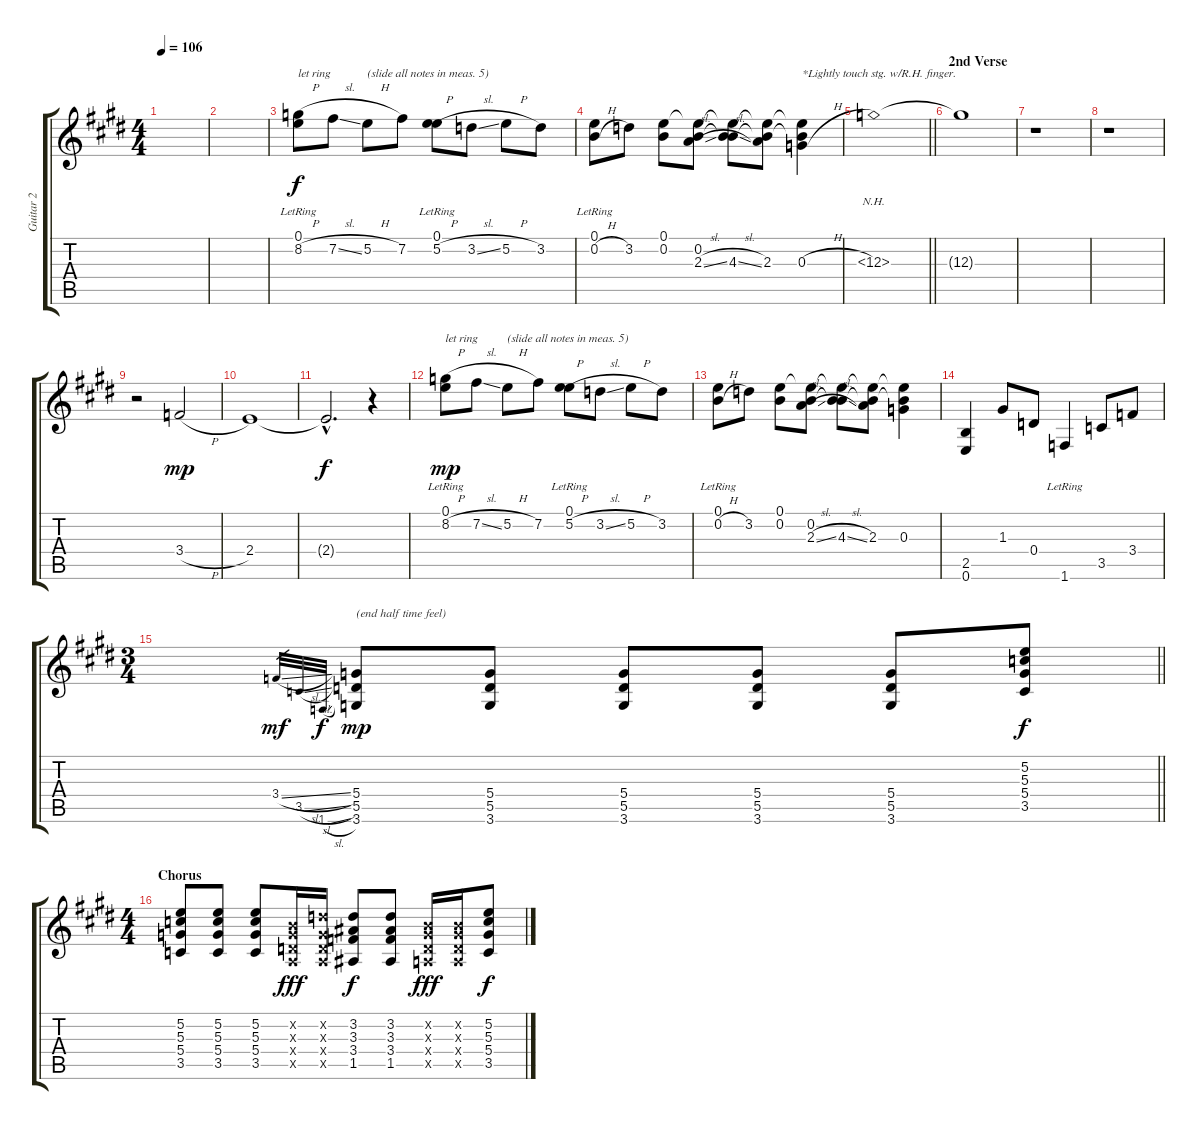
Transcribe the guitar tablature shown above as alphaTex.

\track ("Guitar 2" "Guitar 2") {instrument distortionguitar}
\staff {score tabs}
\tuning (E4 B3 G3 D3 A2 E2) {hide}
\ts (4 4)
\tempo 106
\clef g2
\ks e
|
|
(0.1{lr} 8.2{h}).8{txt "let ring"} 7.2{sl}.8 5.2{h}.8{txt "(slide all notes in meas. 5)"} 7.2.8 (0.1{lr} 5.2{h}).8 3.2{sl}.8 5.2{h}.8 3.2.8 |
(0.1{lr} 0.2{h}).8 3.2.8 (0.1 0.2).8 (0.1{t} 0.2 2.3{sl}).8 (0.1{t} 0.2{t} 4.3{sl}).8 (0.1{t} 0.2{t} 2.3).8 (0.1{t} 0.2{t} 0.3{h}).4{txt "*Lightly touch stg. w/R.H. finger."} |
\barLineRight lightlight
12.3{nh}.1 |
\section ("" "2nd Verse")
12.3{t}.1{dy f} |
r.1 |
r.1 |
r.2 3.4{h}.2{dy mp} |
2.4.1 |
2.4{hac t}.2{d dy f} r.4 |
(0.1{lr} 8.2{h}).8{txt "let ring" dy mp} 7.2{sl}.8 5.2{h}.8{txt "(slide all notes in meas. 5)"} 7.2.8 (0.1{lr} 5.2{h}).8 3.2{sl}.8 5.2{h}.8 3.2.8 |
(0.1{lr} 0.2{h}).8 3.2.8 (0.1 0.2).8 (0.1{t} 0.2 2.3{sl}).8 (0.1{t} 0.2{t} 4.3{sl}).8 (0.1{t} 0.2{t} 2.3).8 (0.1{t} 0.2{t} 0.3).4 |
(2.5 0.6).4 1.3.8 0.4.8 1.6{lr}.4 3.5.8 3.4.8 |
\ts (3 4)
\barLineRight lightlight
3.4{sl}.32{gr dy mf} 3.5{sl}.32{gr} 1.6{sl}.32{gr dy f} (5.4 5.5 3.6).8{txt "(end half time feel)" dy mp} (5.4 5.5 3.6).8 (5.4 5.5 3.6).8 (5.4 5.5 3.6).8 (5.4 5.5 3.6).8 (5.2 5.3 5.4 3.5).8{dy f volume 8} |
\ts (4 4)
\section ("" "Chorus")
(5.2 5.3 5.4 3.5).8{volume 8} (5.2 5.3 5.4 3.5).8 (5.2 5.3 5.4 3.5).8 (0.2{x} 0.3{x} 0.4{x} 0.5{x}).16{dy fff} (3.2{x} 0.3{x} 0.4{x} 0.5{x}).16 (3.2 3.3 3.4 1.5).8{dy f} (3.2 3.3 3.4 1.5).8 (0.2{x} 0.3{x} 0.4{x} 0.5{x}).16{dy fff} (0.2{x} 0.3{x} 0.4{x} 0.5{x}).16 (5.2 5.3 5.4 3.5).8{dy f}
